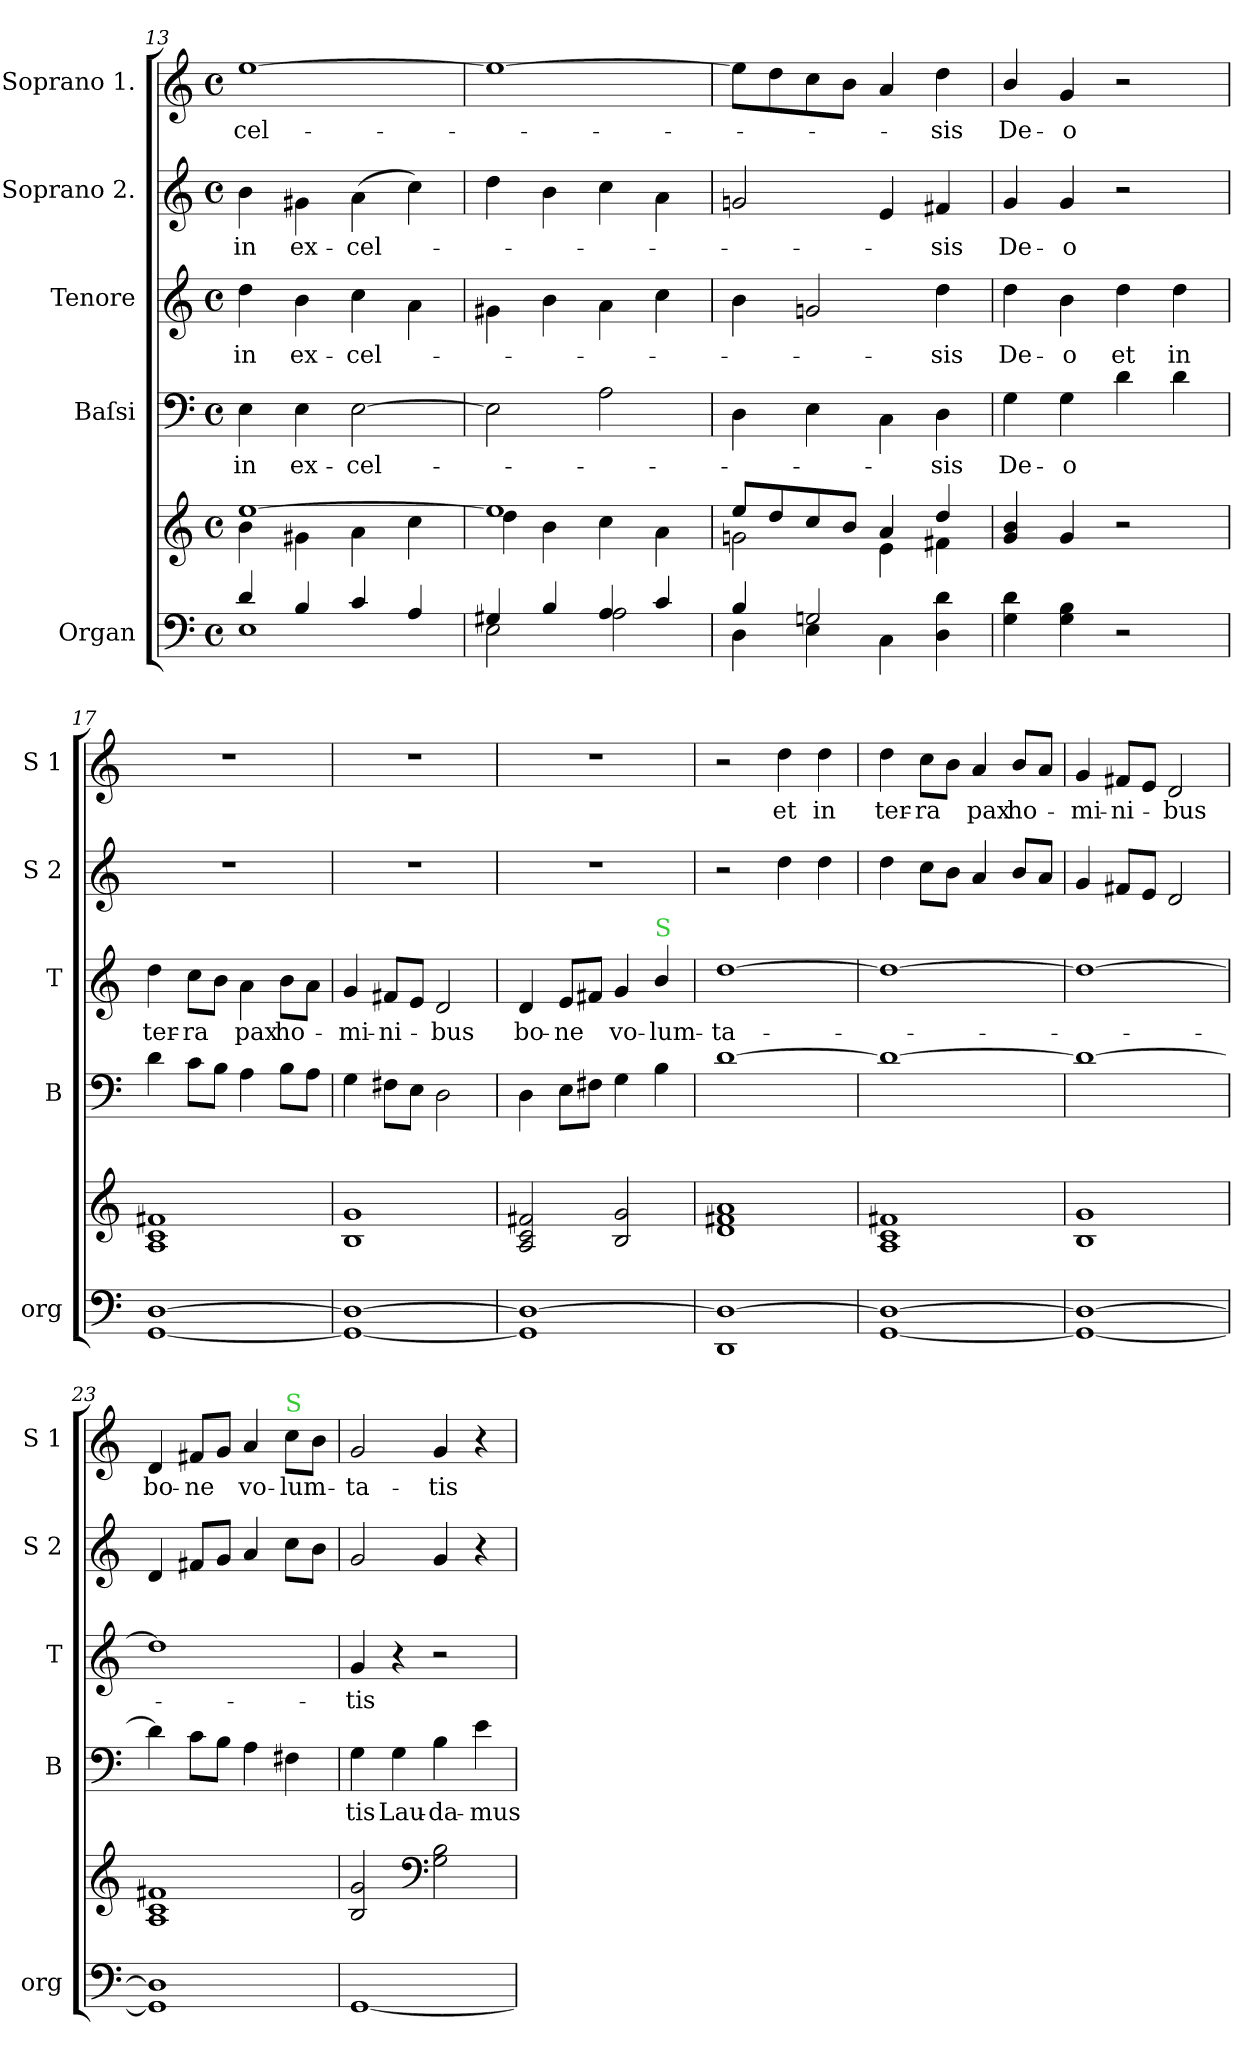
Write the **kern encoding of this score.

**kern	**kern	**kern	**text	**kern	**text	**kern	**text	**kern	**text
*part5	*part5	*part4	*part4	*part3	*part3	*part2	*part2	*part1	*part1
*staff6	*staff5	*staff4	*staff4	*staff3	*staff3	*staff2	*staff2	*staff1	*staff1
*I"Organ	*	*I"Baſsi	*	*I"Tenore	*	*I"Soprano 2.	*	*I"Soprano 1.	*
*I'org	*	*I'B	*	*I'T	*	*I'S 2	*	*I'S 1	*
*clefF4	*clefG2	*clefF4	*	*clefG2	*	*clefG2	*	*clefG2	*
*	*	*	*	*ITrd8c12	*	*	*	*	*
*k[]	*k[]	*k[]	*	*k[]	*	*k[]	*	*k[]	*
*M4/4	*M4/4	*M4/4	*	*M4/4	*	*M4/4	*	*M4/4	*
*met(c)	*met(c)	*met(c)	*	*met(c)	*	*met(c)	*	*met(c)	*
=13	=13	=13	=13	=13	=13	=13	=13	=13	=13
*^	*^	*	*	*	*	*	*	*	*
4d/	1E	[1ee	4b\	4E\	in	4d\	in	4b\	in	[>1ee	-cel-
4B/	.	.	4g#X\	4E\	ex-	4B\	ex-	4g#X\	ex-	.	.
4c/	.	.	4a\	[2E\	-cel-	4c\	-cel-	(>4a\	-cel-	.	.
4A/	.	.	4cc\	.	.	4A\	.	4cc\)	.	.	.
=14	=14	=14	=14	=14	=14	=14	=14	=14	=14	=14	=14
4G#X/	2E\	1ee]	4dd\	2E\]	.	4G#X\	.	4dd\	.	1ee_	.
4B/	.	.	4b\	.	.	4B\	.	4b\	.	.	.
4A/	2A\	.	4cc\	2A\	.	4A\	.	4cc\	.	.	.
4c/	.	.	4a\	.	.	4c\	.	4a\	.	.	.
=15	=15	=15	=15	=15	=15	=15	=15	=15	=15	=15	=15
4B/	4D\	8ee/L	2gn\	4D\	.	4B\	.	2gn/	.	8ee\L]	.
.	.	8dd/	.	.	.	.	.	.	.	8dd\	.
2Gn/	4E\	8cc/	.	4E\	.	2Gn/	.	.	.	8cc\	.
.	.	8b/J	.	.	.	.	.	.	.	8b\J	.
.	4C\	4a/	4e\	4C\	.	.	.	4e/	.	4a/	.
4D\ 4d\	4ryy	4dd/	4f#X\	4D\	-sis	4d\	-sis	4f#X/	-sis	4dd\	-sis
*v	*v	*	*	*	*	*	*	*	*	*	*
*	*v	*v	*	*	*	*	*	*	*	*
=16	=16	=16	=16	=16	=16	=16	=16	=16	=16
4G\ 4d\	4g/ 4b/	4G\	De-	4d\	De-	4g/	De-	4b/	De-
4G\ 4B\	4g/	4G\	-o	4B\	-o	4g/	-o	4g/	-o
2r	2r	4d\	.	4d\	et	2r	.	2r	.
.	.	4d\	.	4d\	in	.	.	.	.
=17	=17	=17	=17	=17	=17	=17	=17	=17	=17
[<1GG [>1D	1A 1c 1f#X	4d\	.	4d\	ter-	1r	.	1r	.
.	.	8c\L	.	8c\L	-ra	.	.	.	.
.	.	8B\J	.	8B\J	.	.	.	.	.
.	.	4A\	.	4A\	pax	.	.	.	.
.	.	8B\L	.	8B\L	ho-	.	.	.	.
.	.	8A\J	.	8A\J	.	.	.	.	.
=18	=18	=18	=18	=18	=18	=18	=18	=18	=18
1GG_ 1D_>	1B 1g	4G\	.	4G/	-mi-	1r	.	1r	.
.	.	8F#X\L	.	8F#X/L	-ni-	.	.	.	.
.	.	8E\J	.	8E/J	.	.	.	.	.
.	.	2D\	.	2D/	-bus	.	.	.	.
=19	=19	=19	=19	=19	=19	=19	=19	=19	=19
1GG] 1D_	2A/ 2c/ 2f#X/	4D\	.	4D/	bo-	1r	.	1r	.
.	.	8E\L	.	8E/L	-ne	.	.	.	.
.	.	8F#X\J	.	8F#X/J	.	.	.	.	.
.	2B/ 2g/	4G\	.	4G/	vo-	.	.	.	.
!	!	!	!	!LO:TX:a:color=limegreen:t=S	!	!	!	!	!
.	.	4B\	.	4B/	-lum-	.	.	.	.
=20	=20	=20	=20	=20	=20	=20	=20	=20	=20
1DD 1D_>	1d 1f#X 1a	[>1d	.	[>1d	-ta-	2r	.	2r	.
.	.	.	.	.	.	4dd\	.	4dd\	et
.	.	.	.	.	.	4dd\	.	4dd\	in
=21	=21	=21	=21	=21	=21	=21	=21	=21	=21
[<1GG 1D_>	1A 1c 1f#X	1d_>	.	1d_>	.	4dd\	.	4dd\	ter-
.	.	.	.	.	.	8cc\L	.	8cc\L	-ra
.	.	.	.	.	.	8b\J	.	8b\J	.
.	.	.	.	.	.	4a/	.	4a/	pax
.	.	.	.	.	.	8b/L	.	8b/L	ho-
.	.	.	.	.	.	8a/J	.	8a/J	.
=22	=22	=22	=22	=22	=22	=22	=22	=22	=22
1GG_ 1D_	1B 1g	1d_	.	1d_	.	4g/	.	4g/	-mi-
.	.	.	.	.	.	8f#X/L	.	8f#X/L	-ni-
.	.	.	.	.	.	8e/J	.	8e/J	.
.	.	.	.	.	.	2d/	.	2d/	-bus
=23	=23	=23	=23	=23	=23	=23	=23	=23	=23
1GG] 1D]	1A 1c 1f#X	4d\]	.	1d]	.	4d/	.	4d/	bo-
.	.	8c\L	.	.	.	8f#X/L	.	8f#X/L	-ne
.	.	8B\J	.	.	.	8g/J	.	8g/J	.
.	.	4A\	.	.	.	4a/	.	4a/	vo-
!	!	!	!	!	!	!	!	!LO:TX:a:color=limegreen:t=S	!
.	.	4F#X\	.	.	.	8cc\L	.	8cc\L	-lum-
.	.	.	.	.	.	8b\J	.	8b\J	.
=24	=24	=24	=24	=24	=24	=24	=24	=24	=24
[1GG	2B/ 2g/	4G\	-tis	4G/	-tis	2g/	.	2g/	-ta-
.	.	4G\	Lau-	4r	.	.	.	.	.
*	*clefF4	*	*	*	*	*	*	*	*
.	2G\ 2B\	4B\	-da-	2r	.	4g/	.	4g/	-tis
.	.	4e\	-mus	.	.	4r	.	4r	.
=	=	=	=	=	=	=	=	=	=
*-	*-	*-	*-	*-	*-	*-	*-	*-	*-
